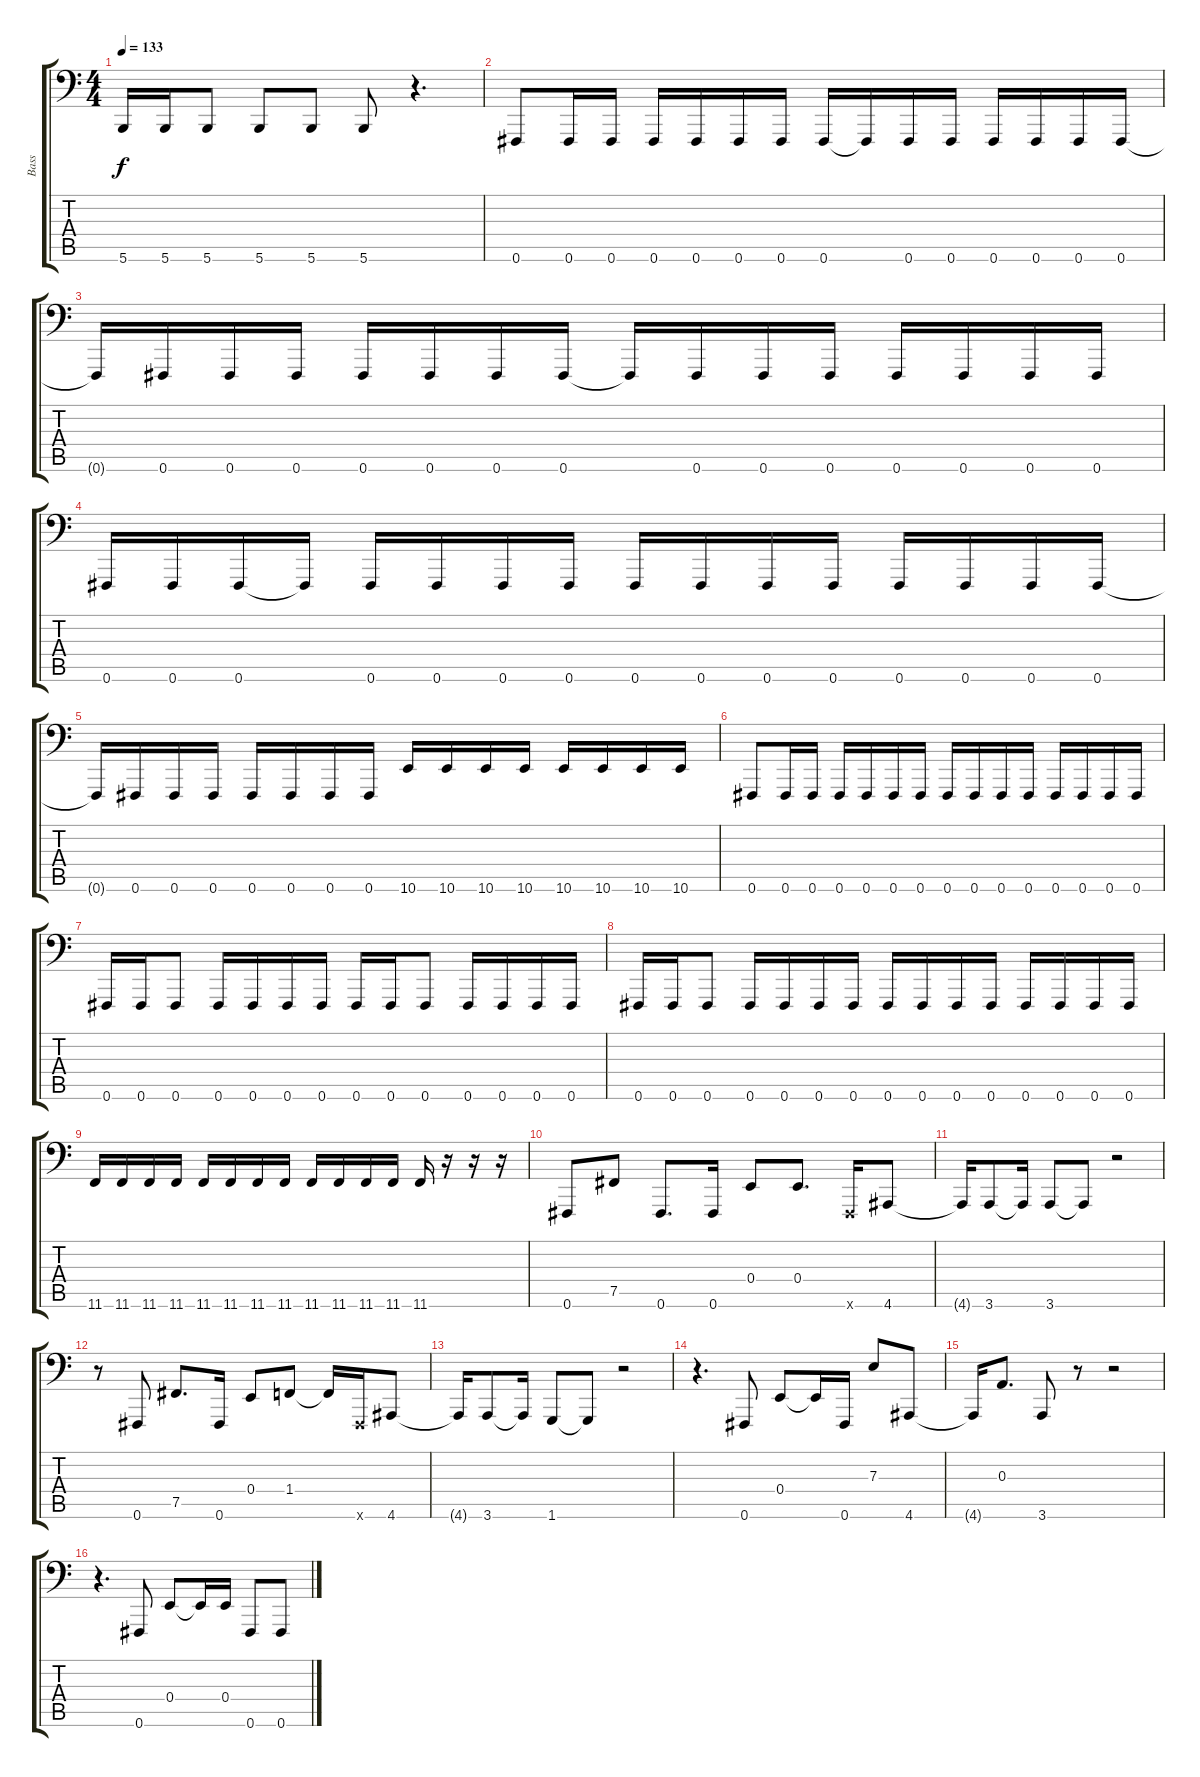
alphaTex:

\track ("Bass" "Bass") {instrument electricbassfinger}
\staff {score tabs}
\tuning (G2 D2 A1 E1 B0 Gb0) {hide}
\ts (4 4)
\tempo 133
\clef f4
\ks c
5.6{t}.16{dy f} 5.6.16 5.6.8 5.6.8 5.6.8 5.6.8 r.4{d} |
0.6.8 0.6.16 0.6.16 0.6.16 0.6.16 0.6.16 0.6.16 0.6.16 0.6{t}.16 0.6.16 0.6.16 0.6.16 0.6.16 0.6.16 0.6.16 |
0.6{t}.16 0.6.16 0.6.16 0.6.16 0.6.16 0.6.16 0.6.16 0.6.16 0.6{t}.16 0.6.16 0.6.16 0.6.16 0.6.16 0.6.16 0.6.16 0.6.16 |
0.6.16 0.6.16 0.6.16 0.6{t}.16 0.6.16 0.6.16 0.6.16 0.6.16 0.6.16 0.6.16 0.6.16 0.6.16 0.6.16 0.6.16 0.6.16 0.6.16 |
0.6{t}.16 0.6.16 0.6.16 0.6.16 0.6.16 0.6.16 0.6.16 0.6.16 10.6.16 10.6.16 10.6.16 10.6.16 10.6.16 10.6.16 10.6.16 10.6.16 |
0.6.8 0.6.16 0.6.16 0.6.16 0.6.16 0.6.16 0.6.16 0.6.16 0.6.16 0.6.16 0.6.16 0.6.16 0.6.16 0.6.16 0.6.16 |
0.6.16 0.6.16 0.6.8 0.6.16 0.6.16 0.6.16 0.6.16 0.6.16 0.6.16 0.6.8 0.6.16 0.6.16 0.6.16 0.6.16 |
0.6.16 0.6.16 0.6.8 0.6.16 0.6.16 0.6.16 0.6.16 0.6.16 0.6.16 0.6.16 0.6.16 0.6.16 0.6.16 0.6.16 0.6.16 |
11.6.16 11.6.16 11.6.16 11.6.16 11.6.16 11.6.16 11.6.16 11.6.16 11.6.16 11.6.16 11.6.16 11.6.16 11.6.16 r.16 r.16 r.16 |
0.6.8 7.5.8 0.6.8{d} 0.6.16 0.4.8 0.4.8{d} 0.6{x}.16 4.6.8 |
4.6{t}.16 3.6.8 3.6{t}.16 3.6.8 3.6{t}.8 r.2 |
r.8 0.6.8 7.5.8{d} 0.6.16 0.4.8 1.4.8 1.4{t}.16 0.6{x}.16 4.6.8 |
4.6{t}.16 3.6.8 3.6{t}.16 1.6.8 1.6{t}.8 r.2 |
r.4{d} 0.6.8 0.4.8 0.4{t}.16 0.6.16 7.3.8 4.6.8 |
4.6{t}.16 0.3.8{d} 3.6.8 r.8 r.2 |
r.4{d} 0.6.8 0.4.8 0.4{t}.16 0.4.16 0.6.8 0.6.8
